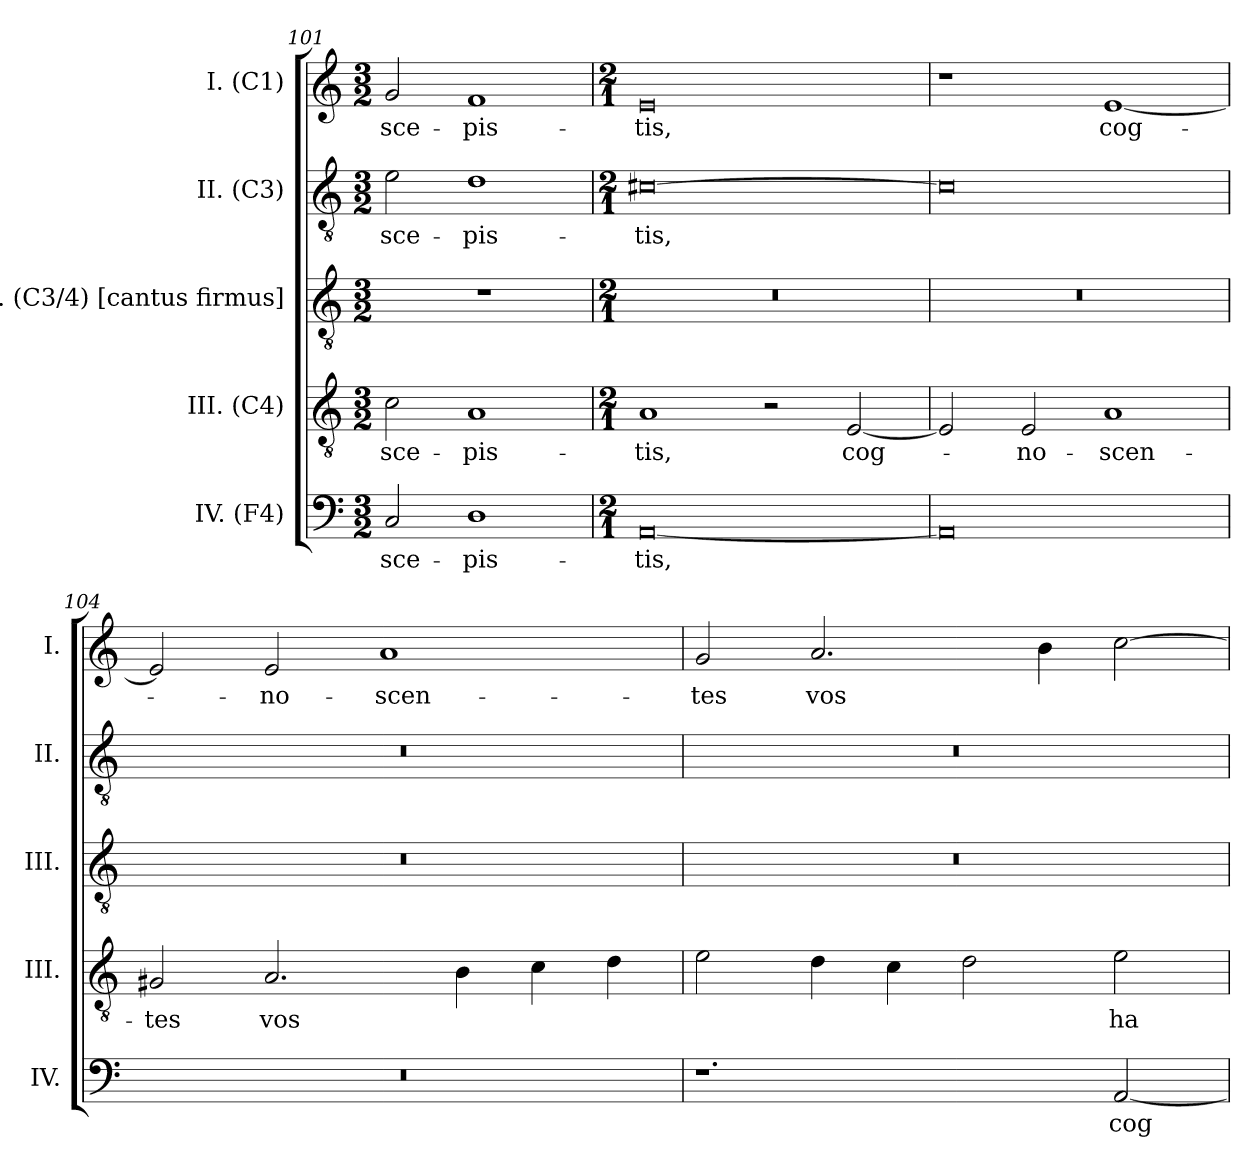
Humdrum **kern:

**kern	**text	**kern	**text	**kern	**kern	**text	**kern	**text
*part5	*part5	*part4	*part4	*part3	*part2	*part2	*part1	*part1
*staff5	*staff5	*staff4	*staff4	*staff3	*staff2	*staff2	*staff1	*staff1
*I"IV. (F4)	*	*I"III. (C4)	*	*I"III. (C3/4) [cantus firmus]	*I"II. (C3)	*	*I"I. (C1)	*
*I'IV.	*	*I'III.	*	*I'III.	*I'II.	*	*I'I.	*
*clefF4	*	*clefGv2	*	*clefGv2	*clefGv2	*	*clefG2	*
*	*	*ITrd7c12	*	*ITrd7c12	*	*	*	*
*k[]	*	*k[]	*	*k[]	*k[]	*	*k[]	*
*C:	*	*C:	*	*C:	*C:	*	*C:	*
*M3/2	*	*M3/2	*	*M3/2	*M3/2	*	*M3/2	*
=101	=101	=101	=101	=101	=101	=101	=101	=101
!	!LO:LY:b:color=#000000	!	!	!	!	!	!	!
!	!	!	!LO:LY:b:color=#000000	!LO:N:vis=1	!	!	!	!
!	!	!	!	!	!	!LO:LY:b:color=#000000	!	!
!	!	!	!	!	!	!	!	!LO:LY:b:color=#000000
2Ci/	-sce-	2Ci\	-sce-	1.r	2ei\	-sce-	2gi/	-sce-
!	!LO:LY:b:color=#000000	!	!	!	!	!	!	!
!	!	!	!LO:LY:b:color=#000000	!	!	!	!	!
!	!	!	!	!	!	!LO:LY:b:color=#000000	!	!
!	!	!	!	!	!	!	!	!LO:LY:b:color=#000000
1Di	-pis-	1AAi	-pis-	.	1di	-pis-	1fi	-pis-
=102	=102	=102	=102	=102	=102	=102	=102	=102
*M2/1	*	*M2/1	*	*M2/1	*M2/1	*	*M2/1	*
!	!LO:LY:b:color=#000000	!	!	!	!	!	!	!
!	!	!	!LO:LY:b:color=#000000	!LO:N:vis=1	!	!	!	!
!	!	!	!	!	!	!LO:LY:b:color=#000000	!	!
!	!	!	!	!	!	!	!	!LO:LY:b:color=#000000
[0AAi	-tis,	1AAi	-tis,	0r	[0c#Xi	-tis,	0ei	-tis,
.	.	2r	.	.	.	.	.	.
!	!	!	!LO:LY:b:color=#000000	!	!	!	!	!
.	.	[2EEi/	cog-	.	.	.	.	.
!!LO:LB:g=z
=103	=103	=103	=103	=103	=103	=103	=103	=103
!	!	!	!	!LO:N:vis=1	!	!	!	!
0AAi]	.	2EEi/]	.	0r	0c#i]	.	1r	.
!	!	!	!LO:LY:b:color=#000000	!	!	!	!	!
.	.	2EEi/	-no-	.	.	.	.	.
!	!	!	!LO:LY:b:color=#000000	!	!	!	!	!
!	!	!	!	!	!	!	!	!LO:LY:b:color=#000000
.	.	1AAi	-scen-	.	.	.	[1ei	cog-
=104	=104	=104	=104	=104	=104	=104	=104	=104
!LO:N:vis=1	!	!	!	!	!	!	!	!
!	!	!	!LO:LY:b:color=#000000	!LO:N:vis=1	!LO:N:vis=1	!	!	!
0r	.	2GG#Xi/	-tes	0r	0r	.	2ei/]	.
!	!	!	!LO:LY:b:color=#000000	!	!	!	!	!
!	!	!	!	!	!	!	!	!LO:LY:b:color=#000000
.	.	2.AAi/	vos	.	.	.	2ei/	-no-
!	!	!	!	!	!	!	!	!LO:LY:b:color=#000000
.	.	.	.	.	.	.	1ai	-scen-
.	.	4BBi\	.	.	.	.	.	.
.	.	4Ci\	.	.	.	.	.	.
.	.	4Di\	.	.	.	.	.	.
=105	=105	=105	=105	=105	=105	=105	=105	=105
!	!	!	!	!LO:N:vis=1	!LO:N:vis=1	!	!	!
!	!	!	!	!	!	!	!	!LO:LY:b:color=#000000
1.r	.	2Ei\	.	0r	0r	.	2gi/	-tes
!	!	!	!	!	!	!	!	!LO:LY:b:color=#000000
.	.	4Di\	.	.	.	.	2.ai/	vos
.	.	4Ci\	.	.	.	.	.	.
.	.	2Di\	.	.	.	.	.	.
.	.	.	.	.	.	.	4bi\	.
!	!LO:LY:b:color=#000000	!	!	!	!	!	!	!
!	!	!	!LO:LY:b:color=#000000	!	!	!	!	!
[2AAi/	cog-	2Ei\	ha-	.	.	.	[2cci\	.
=	=	=	=	=	=	=	=	=
*-	*-	*-	*-	*-	*-	*-	*-	*-
